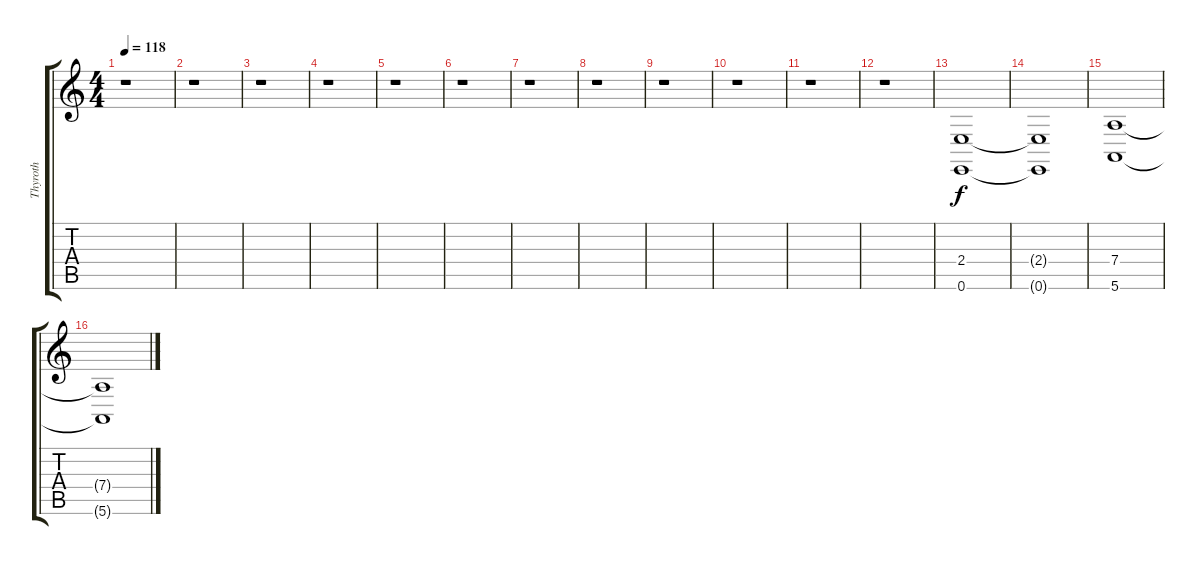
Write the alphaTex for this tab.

\track ("Thyroth" "Thyroth") {instrument stringensemble1}
\staff {score tabs}
\tuning (E4 B3 G3 D3 A2 E2) {hide}
\ts (4 4)
\tempo 118
\clef g2
\ks c
r.1{dy f} |
r.1 |
r.1 |
r.1 |
r.1 |
r.1 |
r.1 |
r.1 |
r.1 |
r.1 |
r.1 |
r.1 |
(2.4 0.6).1 |
(2.4{t} 0.6{t}).1 |
(7.4 5.6).1 |
(7.4{t} 5.6{t}).1
